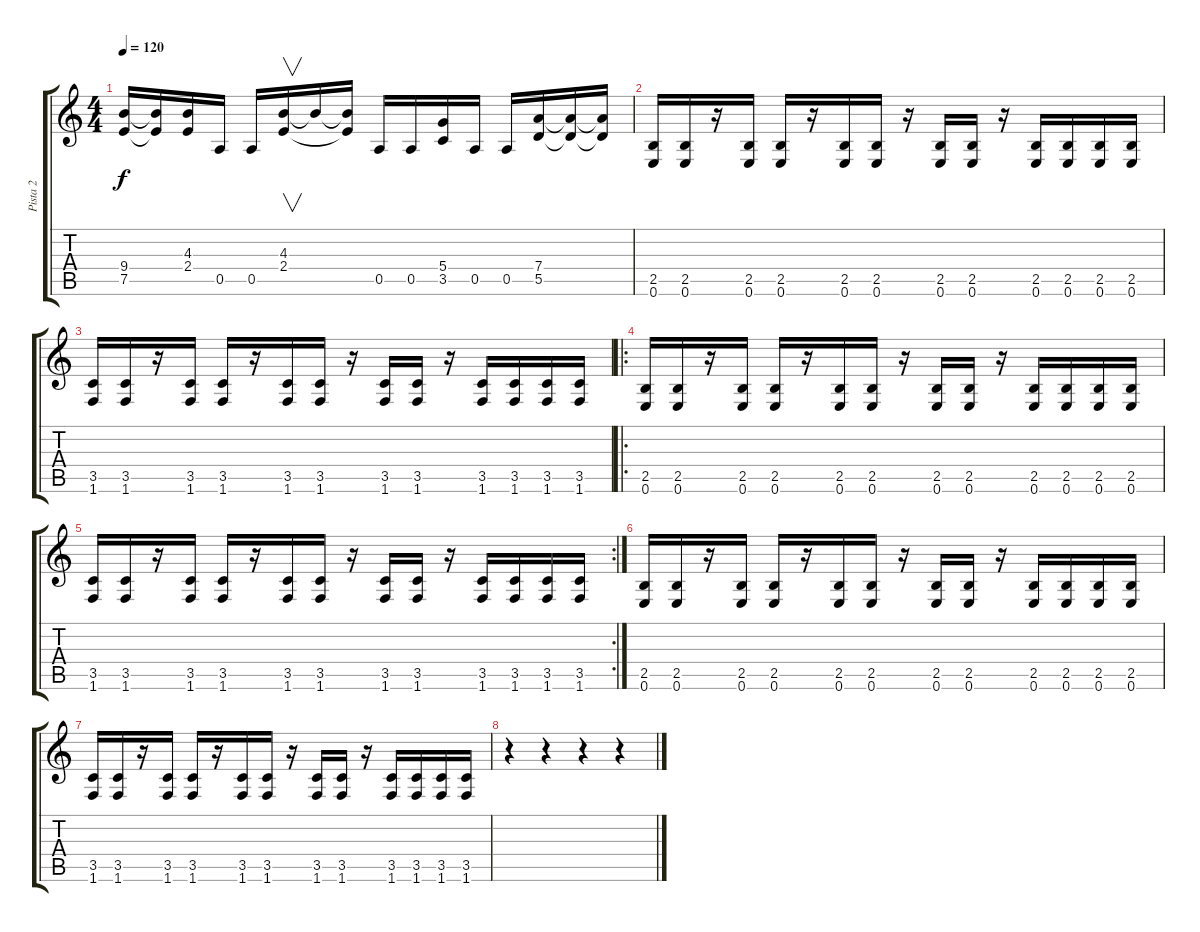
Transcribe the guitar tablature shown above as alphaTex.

\track ("Pista 2" "Pista 2") {instrument distortionguitar}
\staff {score tabs}
\tuning (E4 B3 G3 D3 A2 E2) {hide}
\ts (4 4)
\tempo 120
\clef g2
\ks c
(9.4 7.5).16{dy f} (9.4{t} 7.5{t}).16 (4.3 2.4).16 0.5.16 0.5.16 (4.3 2.4).16{v} 4.3{t}.16 (4.3{t} 2.4{t}).16 0.5.16 0.5.16 (5.4 3.5).16 0.5.16 0.5.16 (7.4 5.5).16 (7.4{t} 5.5{t}).16 (7.4{t} 5.5{t}).16 |
(2.5 0.6).16 (2.5 0.6).16 r.16 (2.5 0.6).16 (2.5 0.6).16 r.16 (2.5 0.6).16 (2.5 0.6).16 r.16 (2.5 0.6).16 (2.5 0.6).16 r.16 (2.5 0.6).16 (2.5 0.6).16 (2.5 0.6).16 (2.5 0.6).16 |
(3.5 1.6).16 (3.5 1.6).16 r.16 (3.5 1.6).16 (3.5 1.6).16 r.16 (3.5 1.6).16 (3.5 1.6).16 r.16 (3.5 1.6).16 (3.5 1.6).16 r.16 (3.5 1.6).16 (3.5 1.6).16 (3.5 1.6).16 (3.5 1.6).16 |
\ro
(2.5 0.6).16 (2.5 0.6).16 r.16 (2.5 0.6).16 (2.5 0.6).16 r.16 (2.5 0.6).16 (2.5 0.6).16 r.16 (2.5 0.6).16 (2.5 0.6).16 r.16 (2.5 0.6).16 (2.5 0.6).16 (2.5 0.6).16 (2.5 0.6).16 |
\rc 2
(3.5 1.6).16 (3.5 1.6).16 r.16 (3.5 1.6).16 (3.5 1.6).16 r.16 (3.5 1.6).16 (3.5 1.6).16 r.16 (3.5 1.6).16 (3.5 1.6).16 r.16 (3.5 1.6).16 (3.5 1.6).16 (3.5 1.6).16 (3.5 1.6).16 |
(2.5 0.6).16 (2.5 0.6).16 r.16 (2.5 0.6).16 (2.5 0.6).16 r.16 (2.5 0.6).16 (2.5 0.6).16 r.16 (2.5 0.6).16 (2.5 0.6).16 r.16 (2.5 0.6).16 (2.5 0.6).16 (2.5 0.6).16 (2.5 0.6).16 |
(3.5 1.6).16 (3.5 1.6).16 r.16 (3.5 1.6).16 (3.5 1.6).16 r.16 (3.5 1.6).16 (3.5 1.6).16 r.16 (3.5 1.6).16 (3.5 1.6).16 r.16 (3.5 1.6).16 (3.5 1.6).16 (3.5 1.6).16 (3.5 1.6).16 |
r.4 r.4 r.4 r.4
